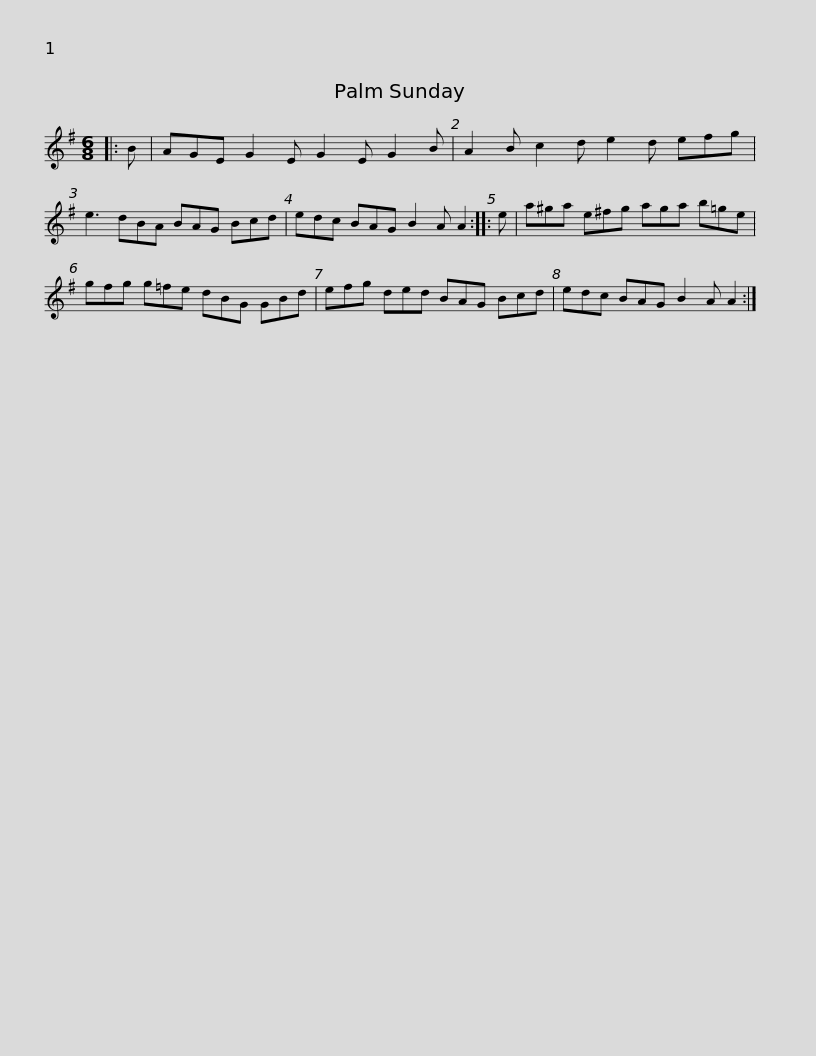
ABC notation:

X:1
L:1/8
M:6/8
I:linebreak $
K:G
V:1 treble
V:1
|: B | AGE G2 E G2 E G2 B | A2 B c2 d e2 d efg | e3 dBA BAG Bcd | edc BAG B2 A A2 ::$ %5
 e | a^ga e^fg aga b=ge | gfg g=fe dBG GBd | efg ded BAG Bcd |$ edc BAG B2 A A2 :| %10
